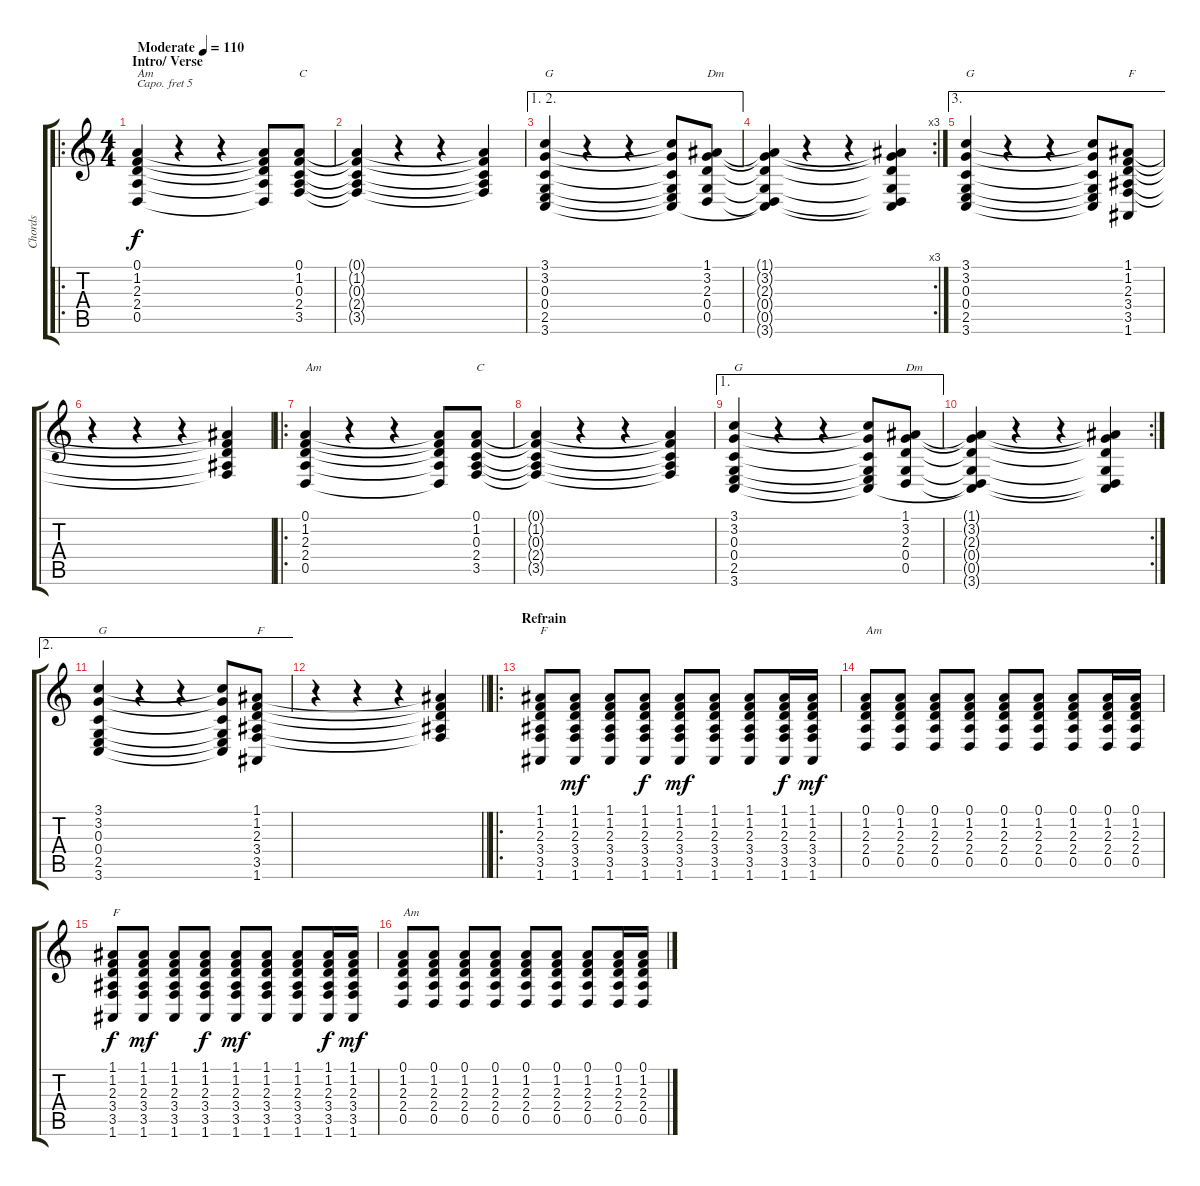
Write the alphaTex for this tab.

\track ("Chords" "Chords") {instrument acousticgrandpiano}
\staff {score tabs}
\capo 5
\tuning (E4 B3 G3 D3 A2 E2) {hide}
\ro
\ts (4 4)
\section ("" "Intro/ Verse")
\tempo (110 "Moderate")
\clef g2
\ks c
(0.1 1.2 2.3 2.4 0.5).4{txt "Am" dy f instrument acousticgrandpiano} r.4 r.4 (0.1{t} 1.2{t} 2.3{t} 2.4{t} 0.5{t}).8 (0.1 1.2 0.3 2.4 3.5).8{txt "C"} |
(0.1{t} 1.2{t} 0.3{t} 2.4{t} 3.5{t}).4 r.4 r.4 (0.1{t} 1.2{t} 0.3{t} 2.4{t} 3.5{t}).4 |
\ae (1 2)
(3.1 3.2 0.3 0.4 2.5 3.6).4{txt "G"} r.4 r.4 (3.1{t} 3.2{t} 0.3{t} 0.4{t} 2.5{t} 3.6{t}).8 (1.1 3.2 2.3 0.4 0.5).8{txt "Dm"} |
\rc 3
(1.1{t} 3.2{t} 2.3{t} 0.4{t} 0.5{t} 3.6{t}).4 r.4 r.4 (1.1{t} 3.2{t} 2.3{t} 0.4{t} 0.5{t} 3.6{t}).4 |
\ae 3
(3.1 3.2 0.3 0.4 2.5 3.6).4{txt "G"} r.4 r.4 (3.1{t} 3.2{t} 0.3{t} 0.4{t} 2.5{t} 3.6{t}).8 (1.1 1.2 2.3 3.4 3.5 1.6).8{txt "F"} |
r.4 r.4 r.4 (1.1{t} 1.2{t} 2.3{t} 3.4{t} 3.5{t}).4 |
\ro
(0.1 1.2 2.3 2.4 0.5).4{txt "Am"} r.4 r.4 (0.1{t} 1.2{t} 2.3{t} 2.4{t} 0.5{t}).8 (0.1 1.2 0.3 2.4 3.5).8{txt "C"} |
(0.1{t} 1.2{t} 0.3{t} 2.4{t} 3.5{t}).4 r.4 r.4 (0.1{t} 1.2{t} 0.3{t} 2.4{t} 3.5{t}).4 |
\ae 1
(3.1 3.2 0.3 0.4 2.5 3.6).4{txt "G"} r.4 r.4 (3.1{t} 3.2{t} 0.3{t} 0.4{t} 2.5{t} 3.6{t}).8 (1.1 3.2 2.3 0.4 0.5).8{txt "Dm"} |
\rc 2
(1.1{t} 3.2{t} 2.3{t} 0.4{t} 0.5{t} 3.6{t}).4 r.4 r.4 (1.1{t} 3.2{t} 2.3{t} 0.4{t} 0.5{t} 3.6{t}).4 |
\ae 2
(3.1 3.2 0.3 0.4 2.5 3.6).4{txt "G"} r.4 r.4 (3.1{t} 3.2{t} 0.3{t} 0.4{t} 2.5{t} 3.6{t}).8 (1.1 1.2 2.3 3.4 3.5 1.6).8{txt "F"} |
\barLineRight lightlight
r.4 r.4 r.4 (1.1{t} 1.2{t} 2.3{t} 3.4{t} 3.5{t}).4 |
\ro
\section ("" "Refrain")
(1.1 1.2 2.3 3.4 3.5 1.6).8{txt "F"} (1.1 1.2 2.3 3.4 3.5 1.6).8{dy mf} (1.1 1.2 2.3 3.4 3.5 1.6).8 (1.1 1.2 2.3 3.4 3.5 1.6).8{dy f} (1.1 1.2 2.3 3.4 3.5 1.6).8{dy mf} (1.1 1.2 2.3 3.4 3.5 1.6).8 (1.1 1.2 2.3 3.4 3.5 1.6).8 (1.1 1.2 2.3 3.4 3.5 1.6).16{dy f} (1.1 1.2 2.3 3.4 3.5 1.6).16{dy mf} |
(0.1 1.2 2.3 2.4 0.5).8{txt "Am"} (0.1 1.2 2.3 2.4 0.5).8 (0.1 1.2 2.3 2.4 0.5).8 (0.1 1.2 2.3 2.4 0.5).8 (0.1 1.2 2.3 2.4 0.5).8 (0.1 1.2 2.3 2.4 0.5).8 (0.1 1.2 2.3 2.4 0.5).8 (0.1 1.2 2.3 2.4 0.5).16 (0.1 1.2 2.3 2.4 0.5).16 |
(1.1 1.2 2.3 3.4 3.5 1.6).8{txt "F" dy f} (1.1 1.2 2.3 3.4 3.5 1.6).8{dy mf} (1.1 1.2 2.3 3.4 3.5 1.6).8 (1.1 1.2 2.3 3.4 3.5 1.6).8{dy f} (1.1 1.2 2.3 3.4 3.5 1.6).8{dy mf} (1.1 1.2 2.3 3.4 3.5 1.6).8 (1.1 1.2 2.3 3.4 3.5 1.6).8 (1.1 1.2 2.3 3.4 3.5 1.6).16{dy f} (1.1 1.2 2.3 3.4 3.5 1.6).16{dy mf} |
(0.1 1.2 2.3 2.4 0.5).8{txt "Am"} (0.1 1.2 2.3 2.4 0.5).8 (0.1 1.2 2.3 2.4 0.5).8 (0.1 1.2 2.3 2.4 0.5).8 (0.1 1.2 2.3 2.4 0.5).8 (0.1 1.2 2.3 2.4 0.5).8 (0.1 1.2 2.3 2.4 0.5).8 (0.1 1.2 2.3 2.4 0.5).16 (0.1 1.2 2.3 2.4 0.5).16
